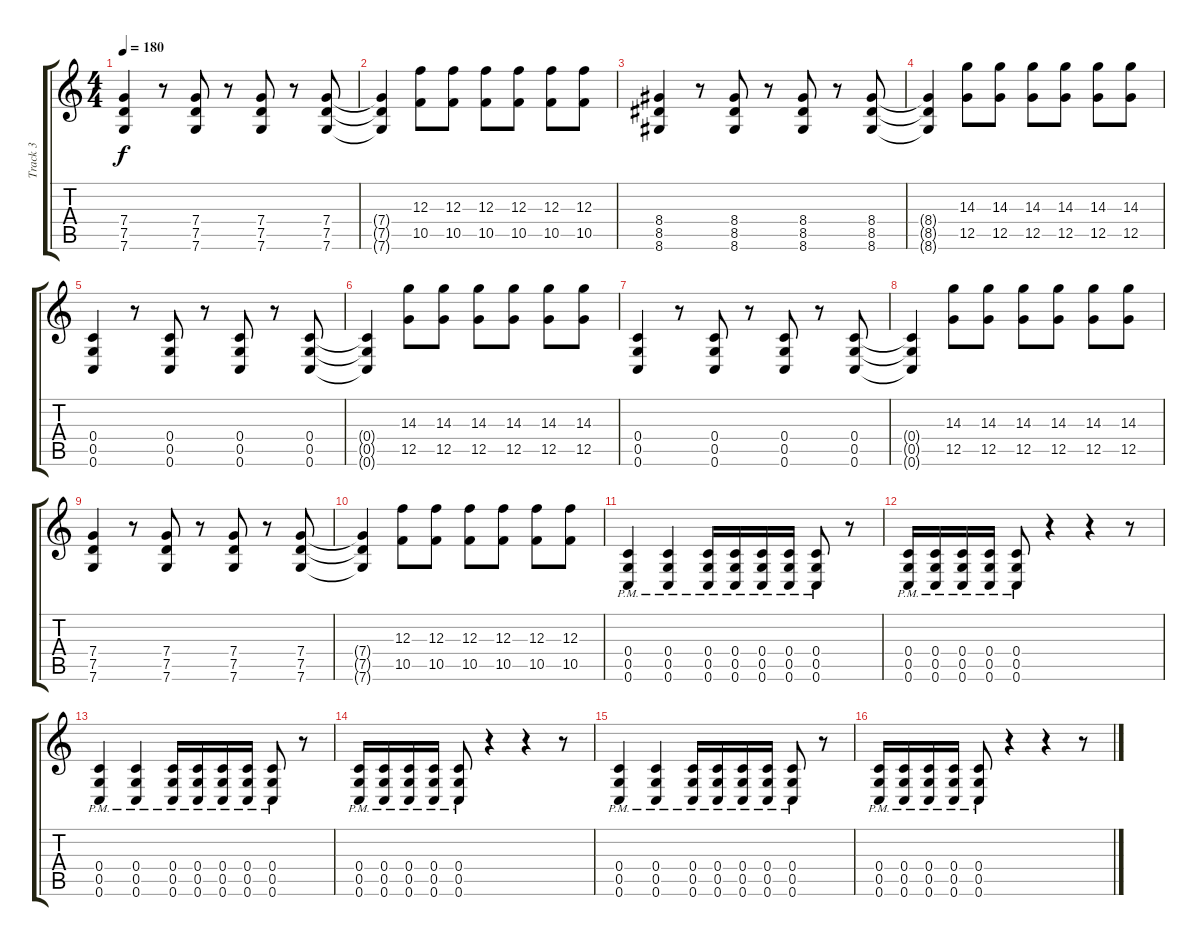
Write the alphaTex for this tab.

\track ("Track 3" "Track 3") {instrument distortionguitar}
\staff {score tabs}
\tuning (D4 A3 F3 C3 G2 C2) {hide}
\ts (4 4)
\tempo 180
\clef g2
\ks c
(7.4 7.5 7.6).4{dy f} r.8 (7.4 7.5 7.6).8 r.8 (7.4 7.5 7.6).8 r.8 (7.4 7.5 7.6).8 |
(7.4{t} 7.5{t} 7.6{t}).4 (12.3 10.5).8 (12.3 10.5).8 (12.3 10.5).8 (12.3 10.5).8 (12.3 10.5).8 (12.3 10.5).8 |
(8.4 8.5 8.6).4 r.8 (8.4 8.5 8.6).8 r.8 (8.4 8.5 8.6).8 r.8 (8.4 8.5 8.6).8 |
(8.4{t} 8.5{t} 8.6{t}).4 (14.3 12.5).8 (14.3 12.5).8 (14.3 12.5).8 (14.3 12.5).8 (14.3 12.5).8 (14.3 12.5).8 |
(0.4 0.5 0.6).4 r.8 (0.4 0.5 0.6).8 r.8 (0.4 0.5 0.6).8 r.8 (0.4 0.5 0.6).8 |
(0.4{t} 0.5{t} 0.6{t}).4 (14.3 12.5).8 (14.3 12.5).8 (14.3 12.5).8 (14.3 12.5).8 (14.3 12.5).8 (14.3 12.5).8 |
(0.4 0.5 0.6).4 r.8 (0.4 0.5 0.6).8 r.8 (0.4 0.5 0.6).8 r.8 (0.4 0.5 0.6).8 |
(0.4{t} 0.5{t} 0.6{t}).4 (14.3 12.5).8 (14.3 12.5).8 (14.3 12.5).8 (14.3 12.5).8 (14.3 12.5).8 (14.3 12.5).8 |
(7.4 7.5 7.6).4 r.8 (7.4 7.5 7.6).8 r.8 (7.4 7.5 7.6).8 r.8 (7.4 7.5 7.6).8 |
(7.4{t} 7.5{t} 7.6{t}).4 (12.3 10.5).8 (12.3 10.5).8 (12.3 10.5).8 (12.3 10.5).8 (12.3 10.5).8 (12.3 10.5).8 |
(0.4{pm} 0.5{pm} 0.6{pm}).4 (0.4{pm} 0.5{pm} 0.6{pm}).4 (0.4{pm} 0.5{pm} 0.6{pm}).16 (0.4{pm} 0.5{pm} 0.6{pm}).16 (0.4{pm} 0.5{pm} 0.6{pm}).16 (0.4{pm} 0.5{pm} 0.6{pm}).16 (0.4{pm} 0.5{pm} 0.6{pm}).8 r.8 |
(0.4{pm} 0.5{pm} 0.6{pm}).16 (0.4{pm} 0.5{pm} 0.6{pm}).16 (0.4{pm} 0.5{pm} 0.6{pm}).16 (0.4{pm} 0.5{pm} 0.6{pm}).16 (0.4{pm} 0.5{pm} 0.6{pm}).8 r.4 r.4 r.8 |
(0.4{pm} 0.5{pm} 0.6{pm}).4 (0.4{pm} 0.5{pm} 0.6{pm}).4 (0.4{pm} 0.5{pm} 0.6{pm}).16 (0.4{pm} 0.5{pm} 0.6{pm}).16 (0.4{pm} 0.5{pm} 0.6{pm}).16 (0.4{pm} 0.5{pm} 0.6{pm}).16 (0.4{pm} 0.5{pm} 0.6{pm}).8 r.8 |
(0.4{pm} 0.5{pm} 0.6{pm}).16 (0.4{pm} 0.5{pm} 0.6{pm}).16 (0.4{pm} 0.5{pm} 0.6{pm}).16 (0.4{pm} 0.5{pm} 0.6{pm}).16 (0.4{pm} 0.5{pm} 0.6{pm}).8 r.4 r.4 r.8 |
(0.4{pm} 0.5{pm} 0.6{pm}).4 (0.4{pm} 0.5{pm} 0.6{pm}).4 (0.4{pm} 0.5{pm} 0.6{pm}).16 (0.4{pm} 0.5{pm} 0.6{pm}).16 (0.4{pm} 0.5{pm} 0.6{pm}).16 (0.4{pm} 0.5{pm} 0.6{pm}).16 (0.4{pm} 0.5{pm} 0.6{pm}).8 r.8 |
(0.4{pm} 0.5{pm} 0.6{pm}).16 (0.4{pm} 0.5{pm} 0.6{pm}).16 (0.4{pm} 0.5{pm} 0.6{pm}).16 (0.4{pm} 0.5{pm} 0.6{pm}).16 (0.4{pm} 0.5{pm} 0.6{pm}).8 r.4 r.4 r.8
